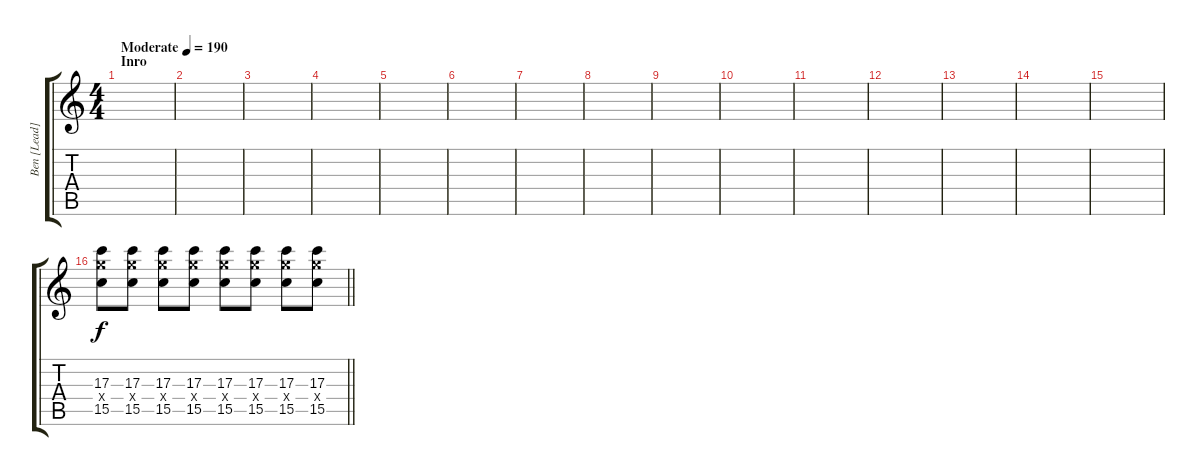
\track ("Ben [Lead]" "Ben [Lead]") {instrument electricguitarclean}
\staff {score tabs}
\tuning (E4 B3 G3 D3 A2 D2) {hide}
\ts (4 4)
\section ("" "Inro")
\tempo (190 "Moderate")
\clef g2
\ks c
|
|
|
|
|
|
|
|
|
|
|
|
|
|
|
\barLineRight lightlight
(17.3 17.4{x} 15.5).8{instrument distortionguitar} (17.3 17.4{x} 15.5).8 (17.3 17.4{x} 15.5).8 (17.3 17.4{x} 15.5).8 (17.3 17.4{x} 15.5).8 (17.3 17.4{x} 15.5).8 (17.3 17.4{x} 15.5).8 (17.3 17.4{x} 15.5).8
